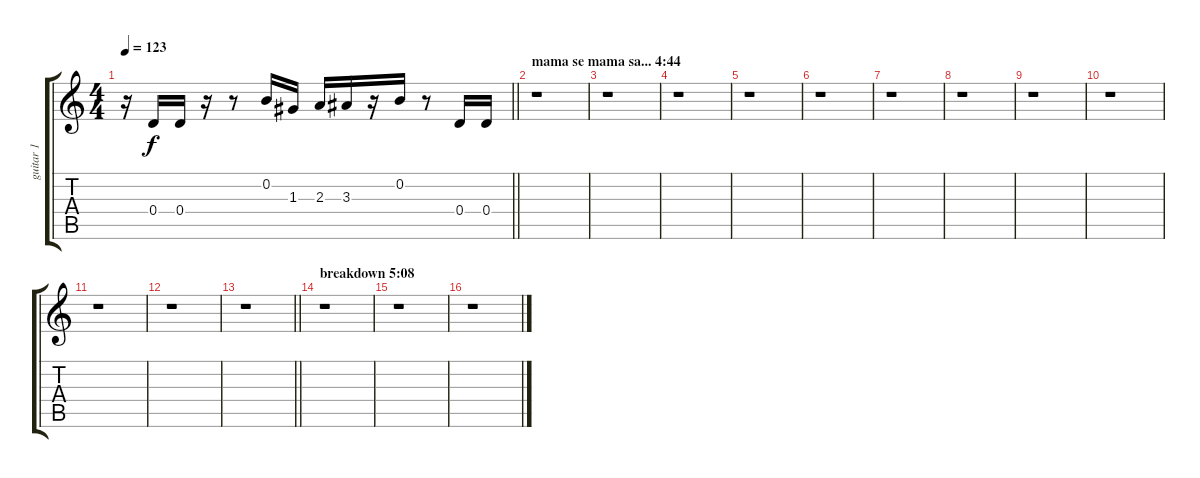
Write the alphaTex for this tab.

\track ("guitar 1" "guitar 1") {instrument electricguitarmuted}
\staff {score tabs}
\tuning (E4 B3 G3 D3 A2 E2) {hide}
\ts (4 4)
\tempo 123
\clef g2
\barLineRight lightlight
\ks c
r.16{dy f} 0.4.16 0.4.16 r.16 r.8 0.2.16 1.3.16 2.3.16 3.3.16 r.16 0.2.16 r.8 0.4.16 0.4.16 |
\section ("" "mama se mama sa... 4:44")
r.1 |
r.1 |
r.1 |
r.1 |
r.1 |
r.1 |
r.1 |
r.1 |
r.1 |
r.1 |
r.1 |
\barLineRight lightlight
r.1 |
\section ("" "breakdown 5:08")
r.1 |
r.1 |
r.1
